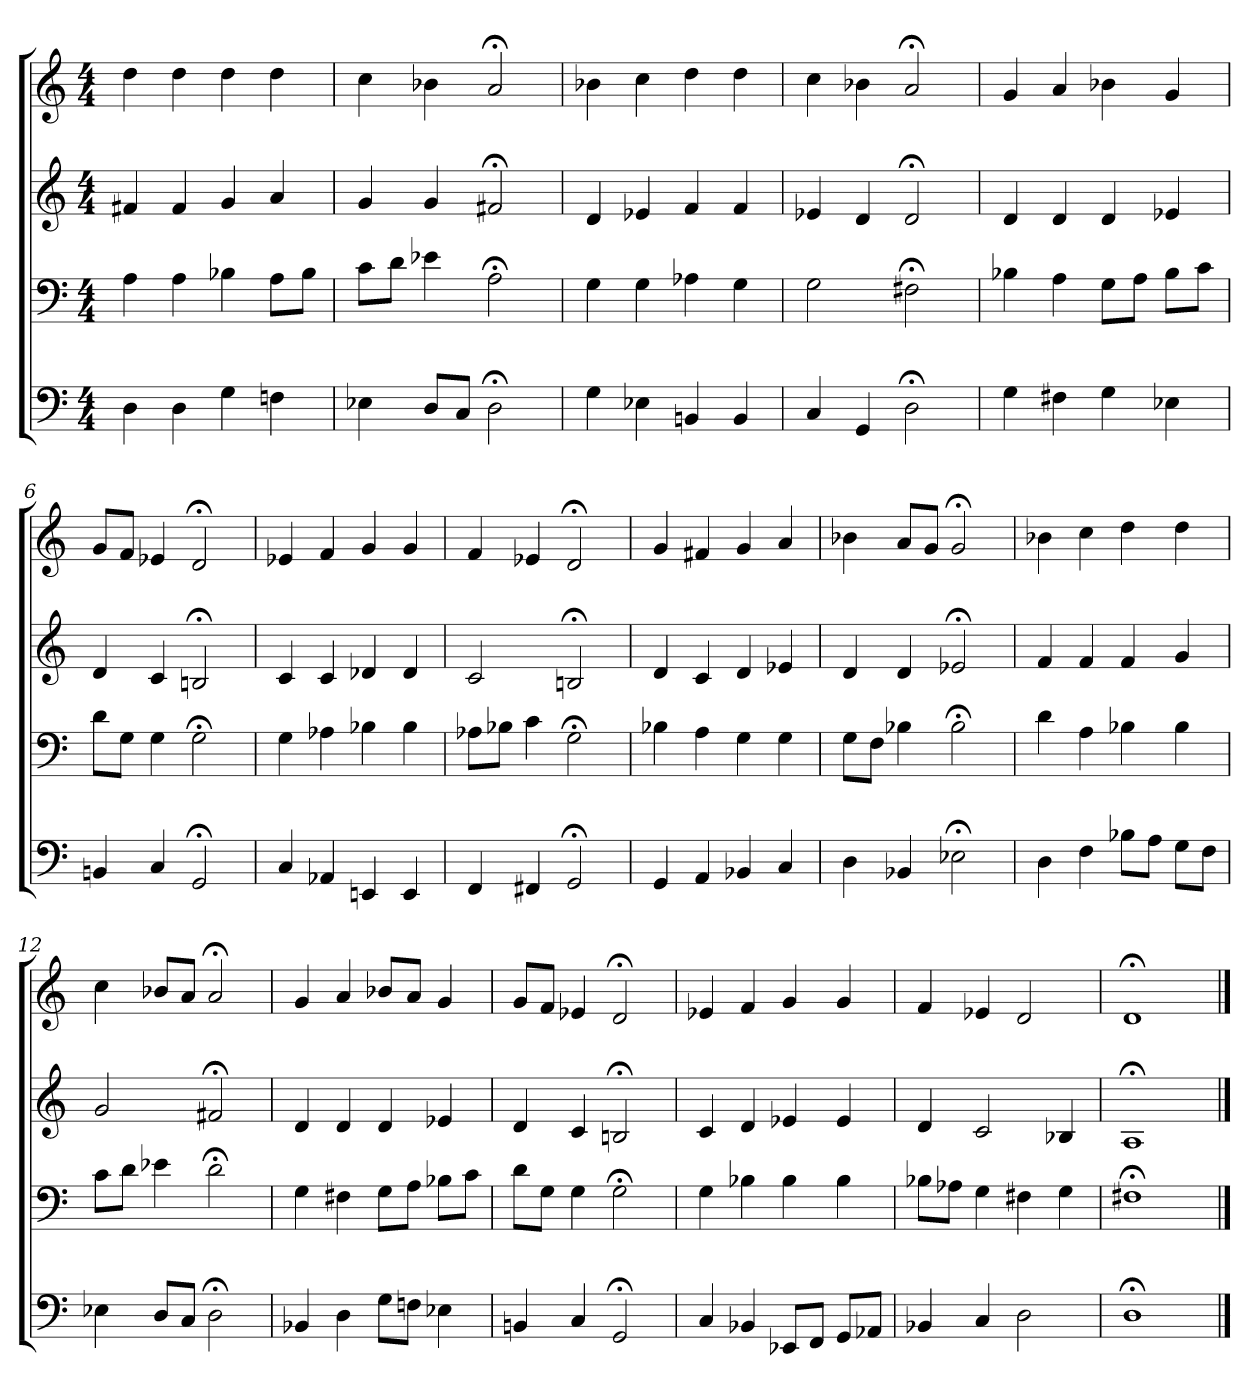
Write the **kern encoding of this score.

**kern	**kern	**kern	**kern
*part4	*part3	*part2	*part1
*staff4	*staff3	*staff2	*staff1
*clefF4	*clefF4	*clefG2	*clefG2
*k[]	*k[]	*k[]	*k[]
*C:	*C:	*C:	*a:
*M4/4	*M4/4	*M4/4	*M4/4
=1	=1	=1	=1
4D	4A	4f#X	4dd
4D	4A	4f#	4dd
4G	4B-X	4g	4dd
4Fn	8A\L	4a	4dd
.	8B-\J	.	.
=2	=2	=2	=2
4E-X	8c\L	4g	4cc
.	8d\J	.	.
8D/L	4e-X	4g	4b-X
8C/J	.	.	.
2D;<	2A;<	2f#X;<	2a;<
=3	=3	=3	=3
4G	4G	4d	4b-X
4E-X	4G	4e-X	4cc
4BBn	4A-X	4f	4dd
4BB	4G	4f	4dd
=4	=4	=4	=4
4C	2G	4e-X	4cc
4GG	.	4d	4b-X
2D;<	2F#X;<	2d;<	2a;<
=5	=5	=5	=5
4G	4B-X	4d	4g
4F#X	4A	4d	4a
4G	8G\L	4d	4b-X
.	8A\J	.	.
4E-X	8B-\L	4e-X	4g
.	8c\J	.	.
=6	=6	=6	=6
4BBn	8d\L	4d	8g/L
.	8G\J	.	8f/J
4C	4G	4c	4e-X
2GG;<	2G;<	2Bn;<	2d;<
=7	=7	=7	=7
4C	4G	4c	4e-X
4AA-X	4A-X	4c	4f
4EEn	4B-X	4d-X	4g
4EE	4B-	4d-	4g
=8	=8	=8	=8
4FF	8A-X\L	2c	4f
.	8B-X\J	.	.
4FF#X	4c	.	4e-X
2GG;<	2G;<	2Bn;<	2d;<
=9	=9	=9	=9
4GG	4B-X	4d	4g
4AA	4A	4c	4f#X
4BB-X	4G	4d	4g
4C	4G	4e-X	4a
=10	=10	=10	=10
4D	8G\L	4d	4b-X
.	8F\J	.	.
4BB-X	4B-X	4d	8a/L
.	.	.	8g/J
2E-X;<	2B-;<	2e-X;<	2g;<
=11	=11	=11	=11
4D	4d	4f	4b-X
4F	4A	4f	4cc
8B-X\L	4B-X	4f	4dd
8A\J	.	.	.
8G\L	4B-	4g	4dd
8F\J	.	.	.
=12	=12	=12	=12
4E-X	8c\L	2g	4cc
.	8d\J	.	.
8D/L	4e-X	.	8b-X/L
8C/J	.	.	8a/J
2D;<	2d;<	2f#X;<	2a;<
=13	=13	=13	=13
4BB-X	4G	4d	4g
4D	4F#X	4d	4a
8G\L	8G\L	4d	8b-X/L
8Fn\J	8A\J	.	8a/J
4E-X	8B-X\L	4e-X	4g
.	8c\J	.	.
=14	=14	=14	=14
4BBn	8d\L	4d	8g/L
.	8G\J	.	8f/J
4C	4G	4c	4e-X
2GG;<	2G;<	2Bn;<	2d;<
=15	=15	=15	=15
4C	4G	4c	4e-X
4BB-X	4B-X	4d	4f
8EE-X/L	4B-	4e-X	4g
8FF/J	.	.	.
8GG/L	4B-	4e-	4g
8AA-X/J	.	.	.
=16	=16	=16	=16
4BB-X	8B-X\L	4d	4f
.	8A-X\J	.	.
4C	4G	2c	4e-X
2D	4F#X	.	2d
.	4G	4B-X	.
=17	=17	=17	=17
1D;<	1F#X;<	1A;<	1d;<
==	==	==	==
*-	*-	*-	*-
